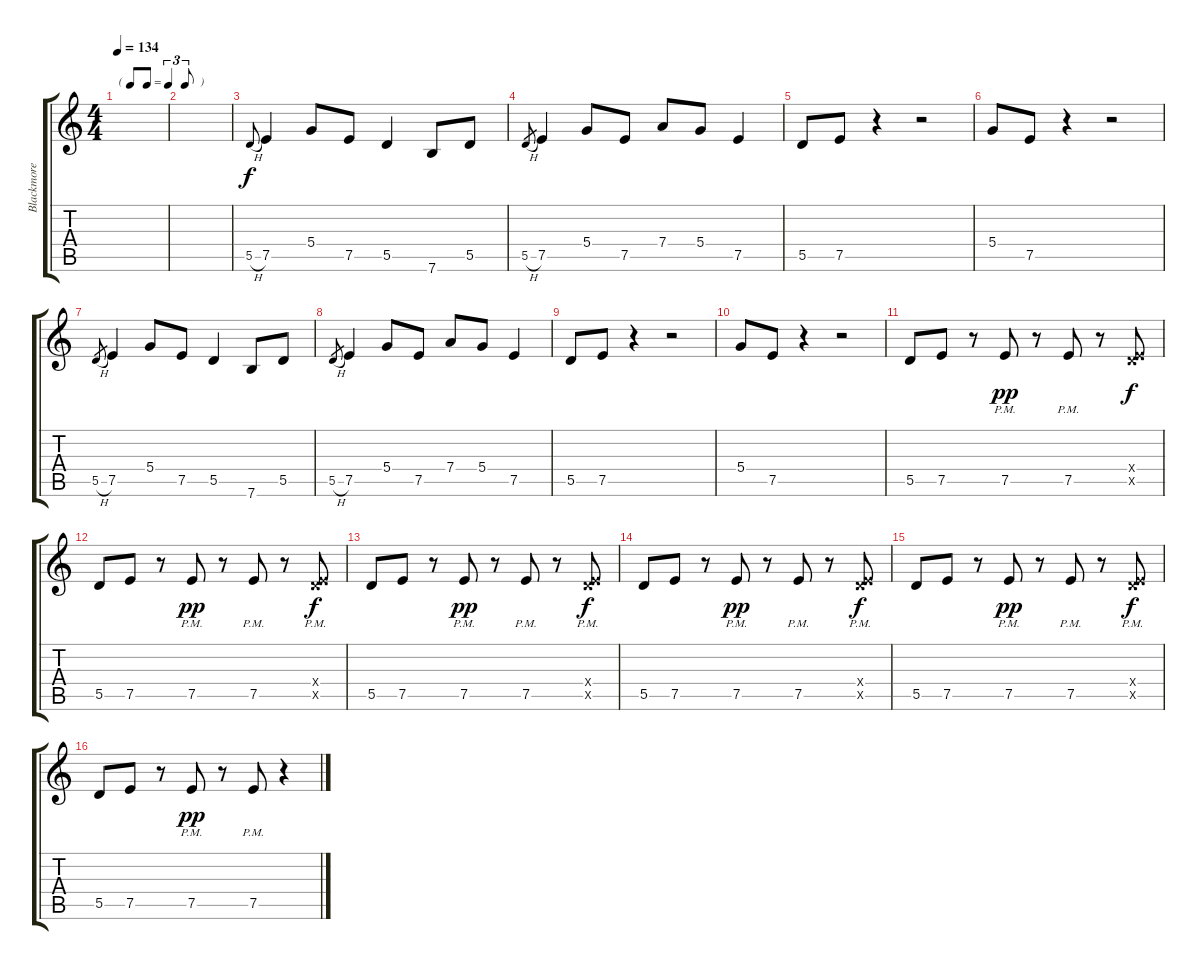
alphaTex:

\track ("Blackmore" "Blackmore") {instrument overdrivenguitar}
\staff {score tabs}
\tuning (E4 B3 G3 D3 A2 E2) {hide}
\ts (4 4)
\tf triplet8th
\tempo 134
\clef g2
\ks c
|
|
5.5{h}.8{gr onbeat} 7.5.4 5.4.8 7.5.8 5.5.4 7.6.8 5.5.8 |
5.5{h}.8{gr} 7.5.4 5.4.8 7.5.8 7.4.8 5.4.8 7.5.4 |
5.5.8 7.5.8 r.4 r.2 |
5.4.8 7.5.8 r.4 r.2 |
5.5{h}.8{gr} 7.5.4 5.4.8 7.5.8 5.5.4 7.6.8 5.5.8 |
5.5{h}.8{gr} 7.5.4 5.4.8 7.5.8 7.4.8 5.4.8 7.5.4 |
5.5.8 7.5.8 r.4 r.2 |
5.4.8 7.5.8 r.4 r.2 |
5.5.8 7.5.8 r.8 7.5{pm}.8{dy pp} r.8 7.5{pm}.8 r.8 (0.4{x} 7.5{x}).8{dy f} |
5.5.8 7.5.8 r.8 7.5{pm}.8{dy pp} r.8 7.5{pm}.8 r.8 (0.4{x} 7.5{pm x}).8{dy f} |
5.5.8 7.5.8 r.8 7.5{pm}.8{dy pp} r.8 7.5{pm}.8 r.8 (0.4{x} 7.5{pm x}).8{dy f} |
5.5.8 7.5.8 r.8 7.5{pm}.8{dy pp} r.8 7.5{pm}.8 r.8 (0.4{x} 7.5{pm x}).8{dy f} |
5.5.8 7.5.8 r.8 7.5{pm}.8{dy pp} r.8 7.5{pm}.8 r.8 (0.4{x} 7.5{pm x}).8{dy f} |
5.5.8 7.5.8 r.8 7.5{pm}.8{dy pp} r.8 7.5{pm}.8 r.4
